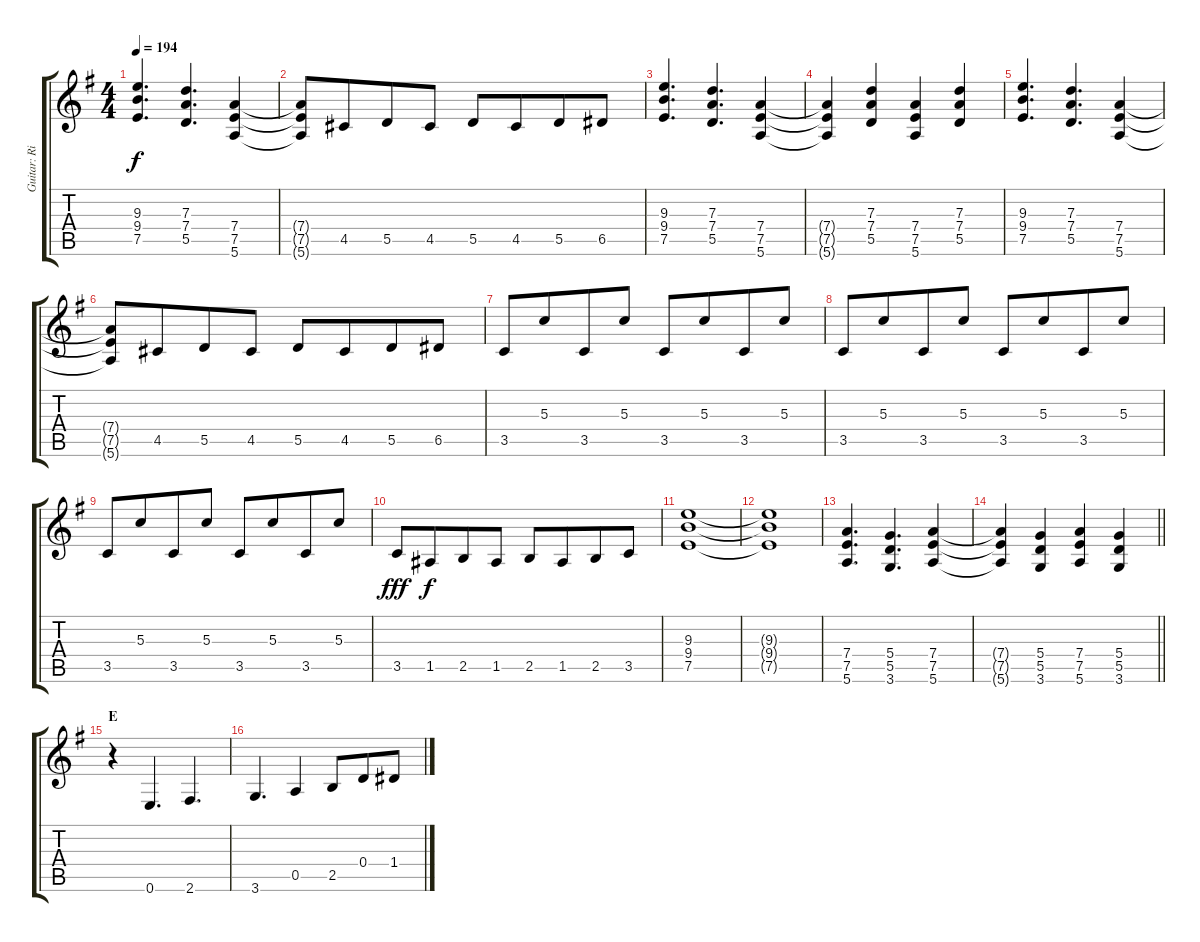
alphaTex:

\track ("Guitar: Rik" "Guitar: Ri") {instrument distortionguitar}
\staff {score tabs}
\tuning (E4 B3 G3 D3 A2 E2) {hide}
\ts (4 4)
\tempo 194
\clef g2
\ks g
(9.3 9.4 7.5).4{d dy f} (7.3 7.4 5.5).4{d} (7.4 7.5 5.6).4 |
(7.4{t} 7.5{t} 5.6{t}).8 4.5.8{beam merge} 5.5.8 4.5.8 5.5.8 4.5.8{beam merge} 5.5.8 6.5.8 |
(9.3 9.4 7.5).4{d} (7.3 7.4 5.5).4{d} (7.4 7.5 5.6).4 |
(7.4{t} 7.5{t} 5.6{t}).4 (7.3 7.4 5.5).4 (7.4 7.5 5.6).4 (7.3 7.4 5.5).4 |
(9.3 9.4 7.5).4{d} (7.3 7.4 5.5).4{d} (7.4 7.5 5.6).4 |
(7.4{t} 7.5{t} 5.6{t}).8 4.5.8{beam merge} 5.5.8 4.5.8 5.5.8 4.5.8{beam merge} 5.5.8 6.5.8 |
3.5.8 5.3.8{beam merge} 3.5.8 5.3.8 3.5.8 5.3.8{beam merge} 3.5.8 5.3.8 |
3.5.8 5.3.8{beam merge} 3.5.8 5.3.8 3.5.8 5.3.8{beam merge} 3.5.8 5.3.8 |
3.5.8 5.3.8{beam merge} 3.5.8 5.3.8 3.5.8 5.3.8{beam merge} 3.5.8 5.3.8 |
3.5.8{dy fff} 1.5.8{dy f beam merge} 2.5.8 1.5.8 2.5.8 1.5.8{beam merge} 2.5.8 3.5.8 |
(9.3 9.4 7.5).1 |
(9.3{t} 9.4{t} 7.5{t}).1 |
(7.4 7.5 5.6).4{d} (5.4 5.5 3.6).4{d} (7.4 7.5 5.6).4 |
\barLineRight lightlight
(7.4{t} 7.5{t} 5.6{t}).4 (5.4 5.5 3.6).4 (7.4 7.5 5.6).4 (5.4 5.5 3.6).4 |
\section ("" "E")
r.4 0.6.4{d} 2.6.4{d} |
3.6.4{d} 0.5.4 2.5.8{beam merge} 0.4.8 1.4.8
